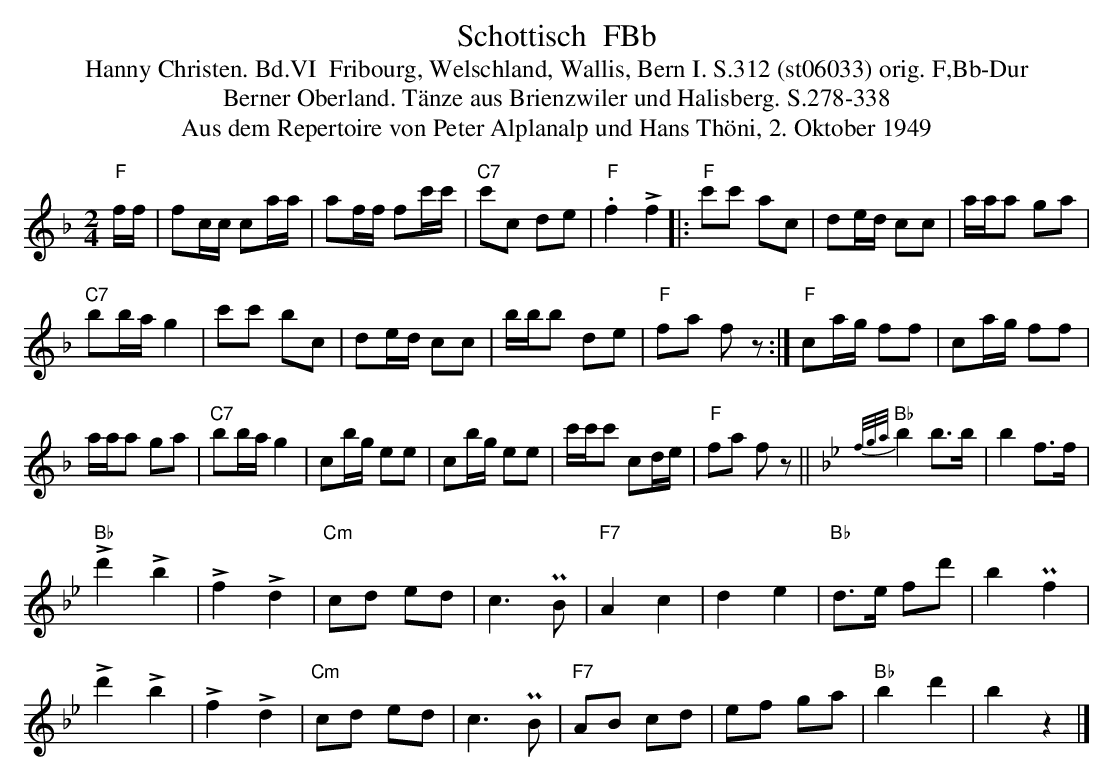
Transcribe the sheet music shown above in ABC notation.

X:1
T: Schottisch  FBb
T:Hanny Christen. Bd.VI  Fribourg, Welschland, Wallis, Bern I. S.312 (st06033) orig. F,Bb-Dur
T: Berner Oberland. T\"anze aus Brienzwiler und Halisberg. S.278-338
T: Aus dem Repertoire von Peter Alplanalp und Hans Th\"oni, 2. Oktober 1949
M:2/4
L:1/8
K:F %%MIDI gchordon
"F"f/f/ |fc/c/ ca/a/ | af/f/ fc'/c'/ | "C7"c'c de | "F".f2!>!f2 |:"F"c'c' ac | de/d/ cc  | a/a/a ga |
"C7"bb/a/g2 | c'c' bc | de/d/ cc | b/b/b de | "F"fa fz :| "F"ca/g/ ff | ca/g/ ff |
a/a/a ga | "C7"bb/a/g2 | cb/g/ ee | cb/g/ ee | c'/c'/c' cd/e/ | "F"fa fz || [K:Bb] {f/g/a/}"Bb"b2 b>b | b2f>f |
!>!"Bb"d'2 !>!b2 | !>!f2 !>!d2 | "Cm"cd ed | c3PB | "F7"A2c2 | d2e2 | "Bb"d>e fd' | b2Pf2 |
!>!d'2!>!b2 | !>!f2!>!d2 | "Cm"cd ed | c3PB | "F7"AB cd | ef ga | "Bb"b2d'2 | b2z2 |]
